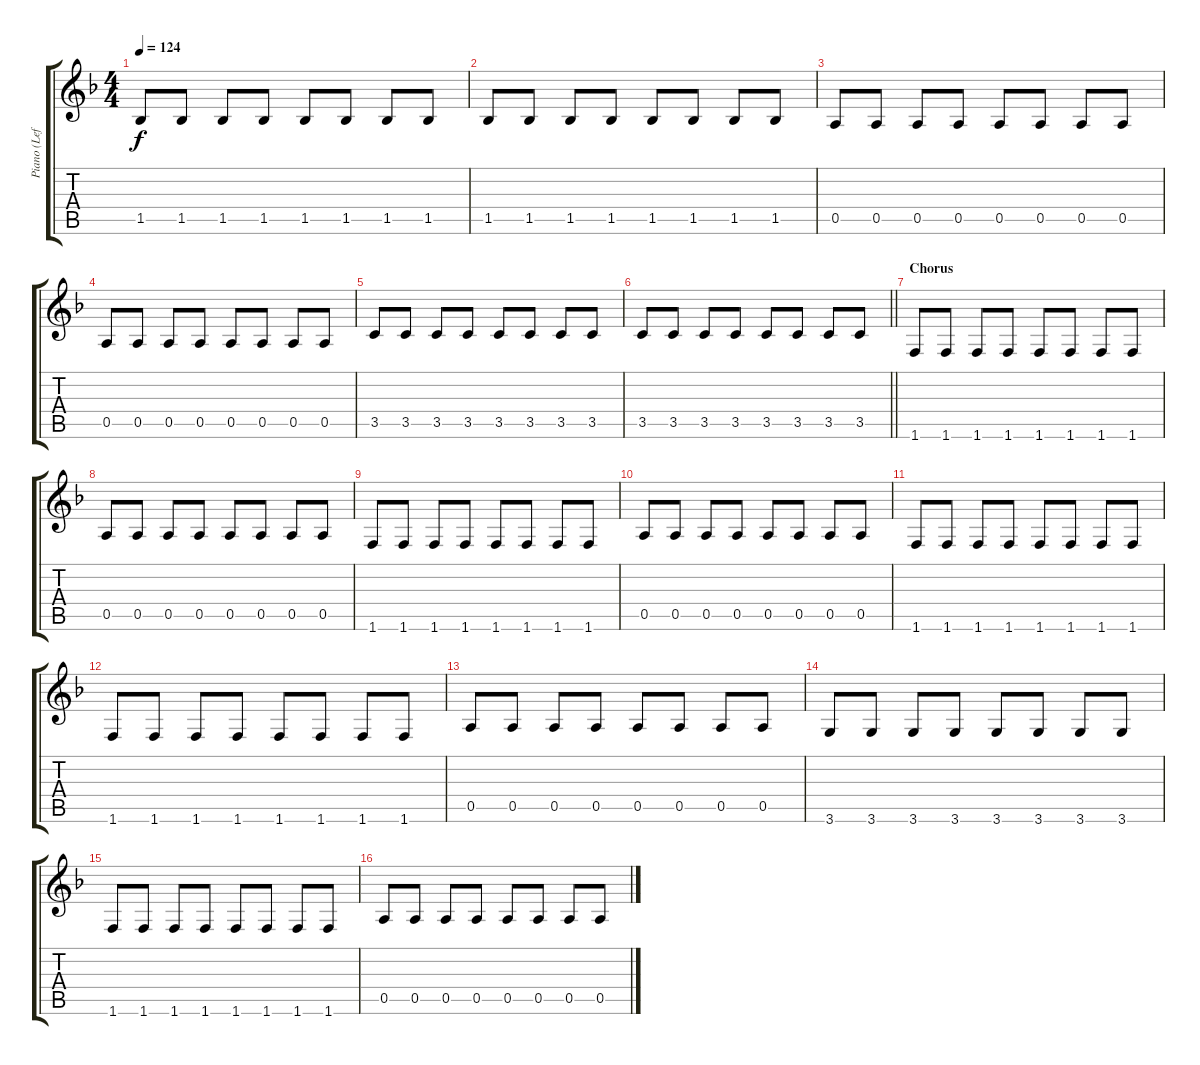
\track ("Piano (Left Hand)" "Piano (Lef") {instrument acousticgrandpiano}
\staff {score tabs}
\tuning (E4 B3 G3 D3 A2 E2) {hide}
\ts (4 4)
\tempo 124
\clef g2
\ks f
1.5.8{ot 8vb dy f} 1.5.8{ot 8vb} 1.5.8{ot 8vb} 1.5.8{ot 8vb} 1.5.8{ot 8vb} 1.5.8{ot 8vb} 1.5.8{ot 8vb} 1.5.8{ot 8vb} |
1.5.8{ot 8vb} 1.5.8{ot 8vb} 1.5.8{ot 8vb} 1.5.8{ot 8vb} 1.5.8{ot 8vb} 1.5.8{ot 8vb} 1.5.8{ot 8vb} 1.5.8{ot 8vb} |
0.5.8{ot 8vb} 0.5.8{ot 8vb} 0.5.8{ot 8vb} 0.5.8{ot 8vb} 0.5.8{ot 8vb} 0.5.8{ot 8vb} 0.5.8{ot 8vb} 0.5.8{ot 8vb} |
0.5.8{ot 8vb} 0.5.8{ot 8vb} 0.5.8{ot 8vb} 0.5.8{ot 8vb} 0.5.8{ot 8vb} 0.5.8{ot 8vb} 0.5.8{ot 8vb} 0.5.8{ot 8vb} |
3.5.8{ot 8vb} 3.5.8{ot 8vb} 3.5.8{ot 8vb} 3.5.8{ot 8vb} 3.5.8{ot 8vb} 3.5.8{ot 8vb} 3.5.8{ot 8vb} 3.5.8{ot 8vb} |
\barLineRight lightlight
3.5.8{ot 8vb} 3.5.8{ot 8vb} 3.5.8{ot 8vb} 3.5.8{ot 8vb} 3.5.8{ot 8vb} 3.5.8{ot 8vb} 3.5.8{ot 8vb} 3.5.8{ot 8vb} |
\section ("" "Chorus")
1.6.8{ot 8vb} 1.6.8{ot 8vb} 1.6.8{ot 8vb} 1.6.8{ot 8vb} 1.6.8{ot 8vb} 1.6.8{ot 8vb} 1.6.8{ot 8vb} 1.6.8{ot 8vb} |
0.5.8{ot 8vb} 0.5.8{ot 8vb} 0.5.8{ot 8vb} 0.5.8{ot 8vb} 0.5.8{ot 8vb} 0.5.8{ot 8vb} 0.5.8{ot 8vb} 0.5.8{ot 8vb} |
1.6.8{ot 8vb} 1.6.8{ot 8vb} 1.6.8{ot 8vb} 1.6.8{ot 8vb} 1.6.8{ot 8vb} 1.6.8{ot 8vb} 1.6.8{ot 8vb} 1.6.8{ot 8vb} |
0.5.8{ot 8vb} 0.5.8{ot 8vb} 0.5.8{ot 8vb} 0.5.8{ot 8vb} 0.5.8{ot 8vb} 0.5.8{ot 8vb} 0.5.8{ot 8vb} 0.5.8{ot 8vb} |
1.6.8{ot 8vb} 1.6.8{ot 8vb} 1.6.8{ot 8vb} 1.6.8{ot 8vb} 1.6.8{ot 8vb} 1.6.8{ot 8vb} 1.6.8{ot 8vb} 1.6.8{ot 8vb} |
1.6.8{ot 8vb} 1.6.8{ot 8vb} 1.6.8{ot 8vb} 1.6.8{ot 8vb} 1.6.8{ot 8vb} 1.6.8{ot 8vb} 1.6.8{ot 8vb} 1.6.8{ot 8vb} |
0.5.8{ot 8vb} 0.5.8{ot 8vb} 0.5.8{ot 8vb} 0.5.8{ot 8vb} 0.5.8{ot 8vb} 0.5.8{ot 8vb} 0.5.8{ot 8vb} 0.5.8{ot 8vb} |
3.6.8{ot 8vb} 3.6.8{ot 8vb} 3.6.8{ot 8vb} 3.6.8{ot 8vb} 3.6.8{ot 8vb} 3.6.8{ot 8vb} 3.6.8{ot 8vb} 3.6.8{ot 8vb} |
1.6.8{ot 8vb} 1.6.8{ot 8vb} 1.6.8{ot 8vb} 1.6.8{ot 8vb} 1.6.8{ot 8vb} 1.6.8{ot 8vb} 1.6.8{ot 8vb} 1.6.8{ot 8vb} |
0.5.8{ot 8vb} 0.5.8{ot 8vb} 0.5.8{ot 8vb} 0.5.8{ot 8vb} 0.5.8{ot 8vb} 0.5.8{ot 8vb} 0.5.8{ot 8vb} 0.5.8{ot 8vb}
